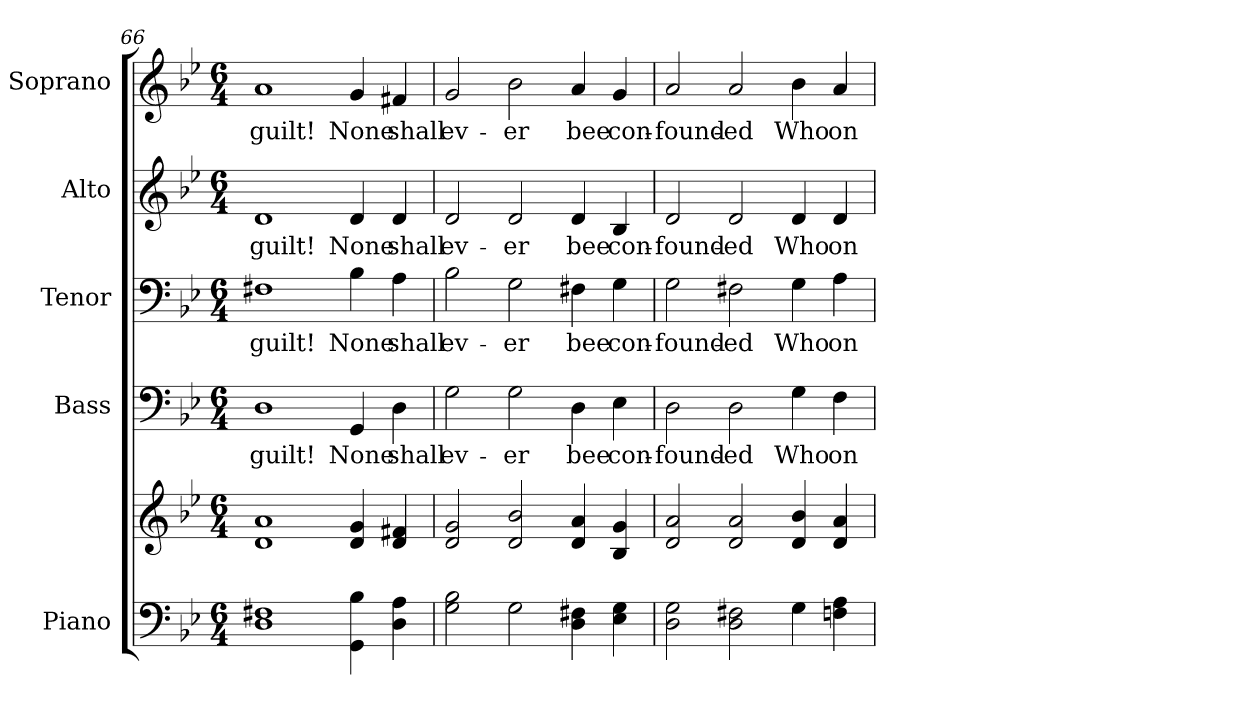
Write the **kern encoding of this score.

**kern	**kern	**kern	**text	**kern	**text	**kern	**text	**kern	**text
*part5	*part5	*part4	*part4	*part3	*part3	*part2	*part2	*part1	*part1
*staff6	*staff5	*staff4	*staff4	*staff3	*staff3	*staff2	*staff2	*staff1	*staff1
*I"Piano	*	*I"Bass	*	*I"Tenor	*	*I"Alto	*	*I"Soprano	*
*I'Pno.	*	*I'B.	*	*I'T.	*	*I'A.	*	*I'S.	*
*clefF4	*clefG2	*clefF4	*	*clefF4	*	*clefG2	*	*clefG2	*
*k[b-e-]	*k[b-e-]	*k[b-e-]	*	*k[b-e-]	*	*k[b-e-]	*	*k[b-e-]	*
*B-:	*B-:	*B-:	*	*B-:	*	*B-:	*	*B-:	*
*M6/4	*M6/4	*M6/4	*	*M6/4	*	*M6/4	*	*M6/4	*
=66	=66	=66	=66	=66	=66	=66	=66	=66	=66
!	!	!	!LO:LY:b:color=#000000	!	!	!	!	!	!
!	!	!	!	!	!LO:LY:b:color=#000000	!	!	!	!
!	!	!	!	!	!	!	!LO:LY:b:color=#000000	!	!
!	!	!	!	!	!	!	!	!	!LO:LY:b:color=#000000
1Di 1F#Xi	1di 1ai	1Di	guilt!	1F#Xi	guilt!	1di	guilt!	1ai	guilt!
!	!	!	!LO:LY:b:color=#000000	!	!	!	!	!	!
!	!	!	!	!	!LO:LY:b:color=#000000	!	!	!	!
!	!	!	!	!	!	!	!LO:LY:b:color=#000000	!	!
*	*	*	*	*	*	*	*	*MM155	*
!	!	!	!	!	!	!	!	!	!LO:LY:b:color=#000000
4GGi\ 4B-i	4di/ 4gi	4GGi/	None	4B-i\	None	4di/	None	4gi/	None
!	!	!	!LO:LY:b:color=#000000	!	!	!	!	!	!
!	!	!	!	!	!LO:LY:b:color=#000000	!	!	!	!
!	!	!	!	!	!	!	!LO:LY:b:color=#000000	!	!
!	!	!	!	!	!	!	!	!	!LO:LY:b:color=#000000
4Di\ 4Ai	4di/ 4f#Xi	4Di\	shall	4Ai\	shall	4di/	shall	4f#Xi/	shall
!!LO:PB:g=z
=67	=67	=67	=67	=67	=67	=67	=67	=67	=67
!	!	!	!LO:LY:b:color=#000000	!	!	!	!	!	!
!	!	!	!	!	!LO:LY:b:color=#000000	!	!	!	!
!	!	!	!	!	!	!	!LO:LY:b:color=#000000	!	!
!	!	!	!	!	!	!	!	!	!LO:LY:b:color=#000000
2Gi\ 2B-i	2di/ 2gi	2Gi\	ev-	2B-i\	ev-	2di/	ev-	2gi/	ev-
!	!	!	!LO:LY:b:color=#000000	!	!	!	!	!	!
!	!	!	!	!	!LO:LY:b:color=#000000	!	!	!	!
!	!	!	!	!	!	!	!LO:LY:b:color=#000000	!	!
!	!	!	!	!	!	!	!	!	!LO:LY:b:color=#000000
2Gi\	2di/ 2b-i	2Gi\	-er	2Gi\	-er	2di/	-er	2b-i\	-er
!	!	!	!LO:LY:b:color=#000000	!	!	!	!	!	!
!	!	!	!	!	!LO:LY:b:color=#000000	!	!	!	!
!	!	!	!	!	!	!	!LO:LY:b:color=#000000	!	!
!	!	!	!	!	!	!	!	!	!LO:LY:b:color=#000000
4Di\ 4F#Xi	4di/ 4ai	4Di\	bee	4F#Xi\	bee	4di/	bee	4ai/	bee
!	!	!	!LO:LY:b:color=#000000	!	!	!	!	!	!
!	!	!	!	!	!LO:LY:b:color=#000000	!	!	!	!
!	!	!	!	!	!	!	!LO:LY:b:color=#000000	!	!
!	!	!	!	!	!	!	!	!	!LO:LY:b:color=#000000
4E-i\ 4Gi	4B-i/ 4gi	4E-i\	con-	4Gi\	con-	4B-i/	con-	4gi/	con-
=68	=68	=68	=68	=68	=68	=68	=68	=68	=68
!	!	!	!LO:LY:b:color=#000000	!	!	!	!	!	!
!	!	!	!	!	!LO:LY:b:color=#000000	!	!	!	!
!	!	!	!	!	!	!	!LO:LY:b:color=#000000	!	!
!	!	!	!	!	!	!	!	!	!LO:LY:b:color=#000000
2Di\ 2Gi	2di/ 2ai	2Di\	-found-	2Gi\	-found-	2di/	-found-	2ai/	-found-
!	!	!	!LO:LY:b:color=#000000	!	!	!	!	!	!
!	!	!	!	!	!LO:LY:b:color=#000000	!	!	!	!
!	!	!	!	!	!	!	!LO:LY:b:color=#000000	!	!
!	!	!	!	!	!	!	!	!	!LO:LY:b:color=#000000
2Di\ 2F#Xi	2di/ 2ai	2Di\	-ed	2F#Xi\	-ed	2di/	-ed	2ai/	-ed
!	!	!	!LO:LY:b:color=#000000	!	!	!	!	!	!
!	!	!	!	!	!LO:LY:b:color=#000000	!	!	!	!
!	!	!	!	!	!	!	!LO:LY:b:color=#000000	!	!
!	!	!	!	!	!	!	!	!	!LO:LY:b:color=#000000
4Gi\	4di/ 4b-i	4Gi\	Who	4Gi\	Who	4di/	Who	4b-i\	Who
!	!	!	!LO:LY:b:color=#000000	!	!	!	!	!	!
!	!	!	!	!	!LO:LY:b:color=#000000	!	!	!	!
!	!	!	!	!	!	!	!LO:LY:b:color=#000000	!	!
!	!	!	!	!	!	!	!	!	!LO:LY:b:color=#000000
4Fni\ 4Ai	4di/ 4ai	4Fi\	on	4Ai\	on	4di/	on	4ai/	on
=	=	=	=	=	=	=	=	=	=
*-	*-	*-	*-	*-	*-	*-	*-	*-	*-
